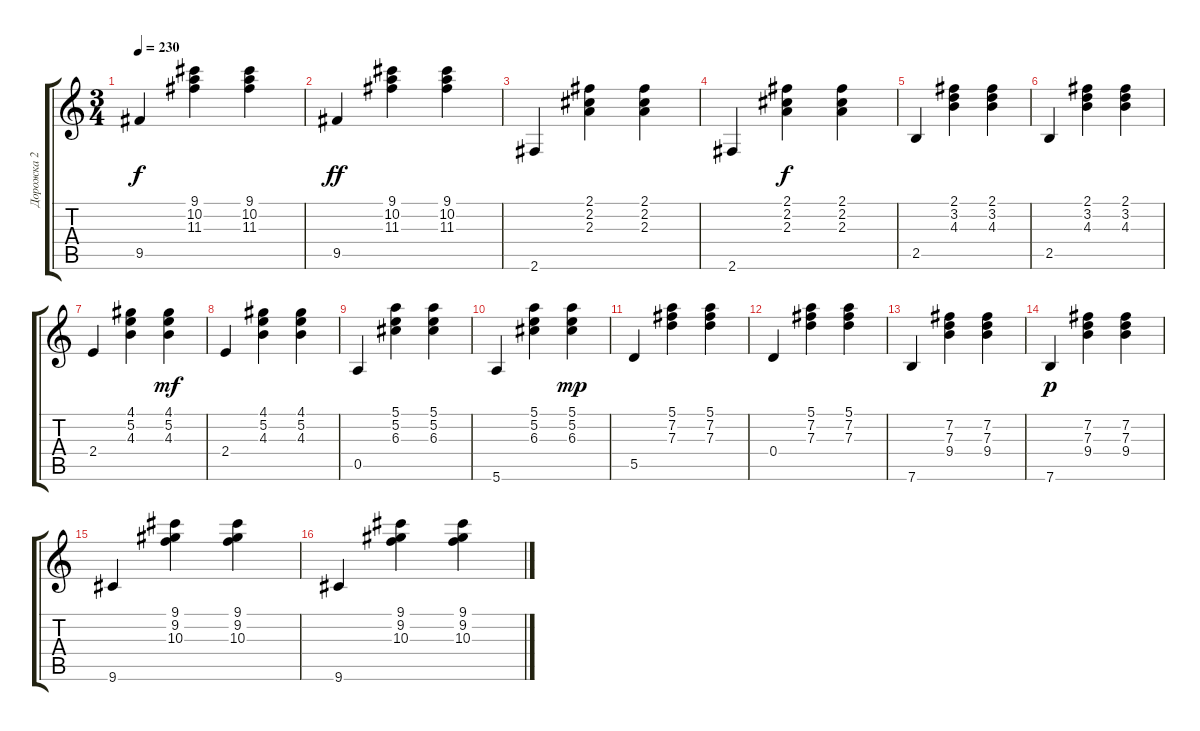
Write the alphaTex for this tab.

\track ("Дорожка 2" "Дорожка 2") {instrument acousticguitarsteel}
\staff {score tabs}
\tuning (E4 B3 G3 D3 A2 E2) {hide}
\ts (3 4)
\tempo 230
\clef g2
\ks c
9.5.4{dy f} (9.1 10.2 11.3).4 (9.1 10.2 11.3).4 |
9.5.4{dy ff} (9.1 10.2 11.3).4 (9.1 10.2 11.3).4 |
2.6.4 (2.1 2.2 2.3).4 (2.1 2.2 2.3).4 |
2.6.4 (2.1 2.2 2.3).4{dy f} (2.1 2.2 2.3).4 |
2.5.4 (2.1 3.2 4.3).4 (2.1 3.2 4.3).4 |
2.5.4 (2.1 3.2 4.3).4 (2.1 3.2 4.3).4 |
2.4.4 (4.1 5.2 4.3).4 (4.1 5.2 4.3).4{dy mf} |
2.4.4 (4.1 5.2 4.3).4 (4.1 5.2 4.3).4 |
0.5.4 (5.1 5.2 6.3).4 (5.1 5.2 6.3).4 |
5.6.4 (5.1 5.2 6.3).4 (5.1 5.2 6.3).4{dy mp} |
5.5.4 (5.1 7.2 7.3).4 (5.1 7.2 7.3).4 |
0.4.4 (5.1 7.2 7.3).4 (5.1 7.2 7.3).4 |
7.6.4 (7.2 7.3 9.4).4 (7.2 7.3 9.4).4 |
7.6.4{dy p} (7.2 7.3 9.4).4 (7.2 7.3 9.4).4 |
9.6.4 (9.1 9.2 10.3).4 (9.1 9.2 10.3).4 |
9.6.4 (9.1 9.2 10.3).4 (9.1 9.2 10.3).4
